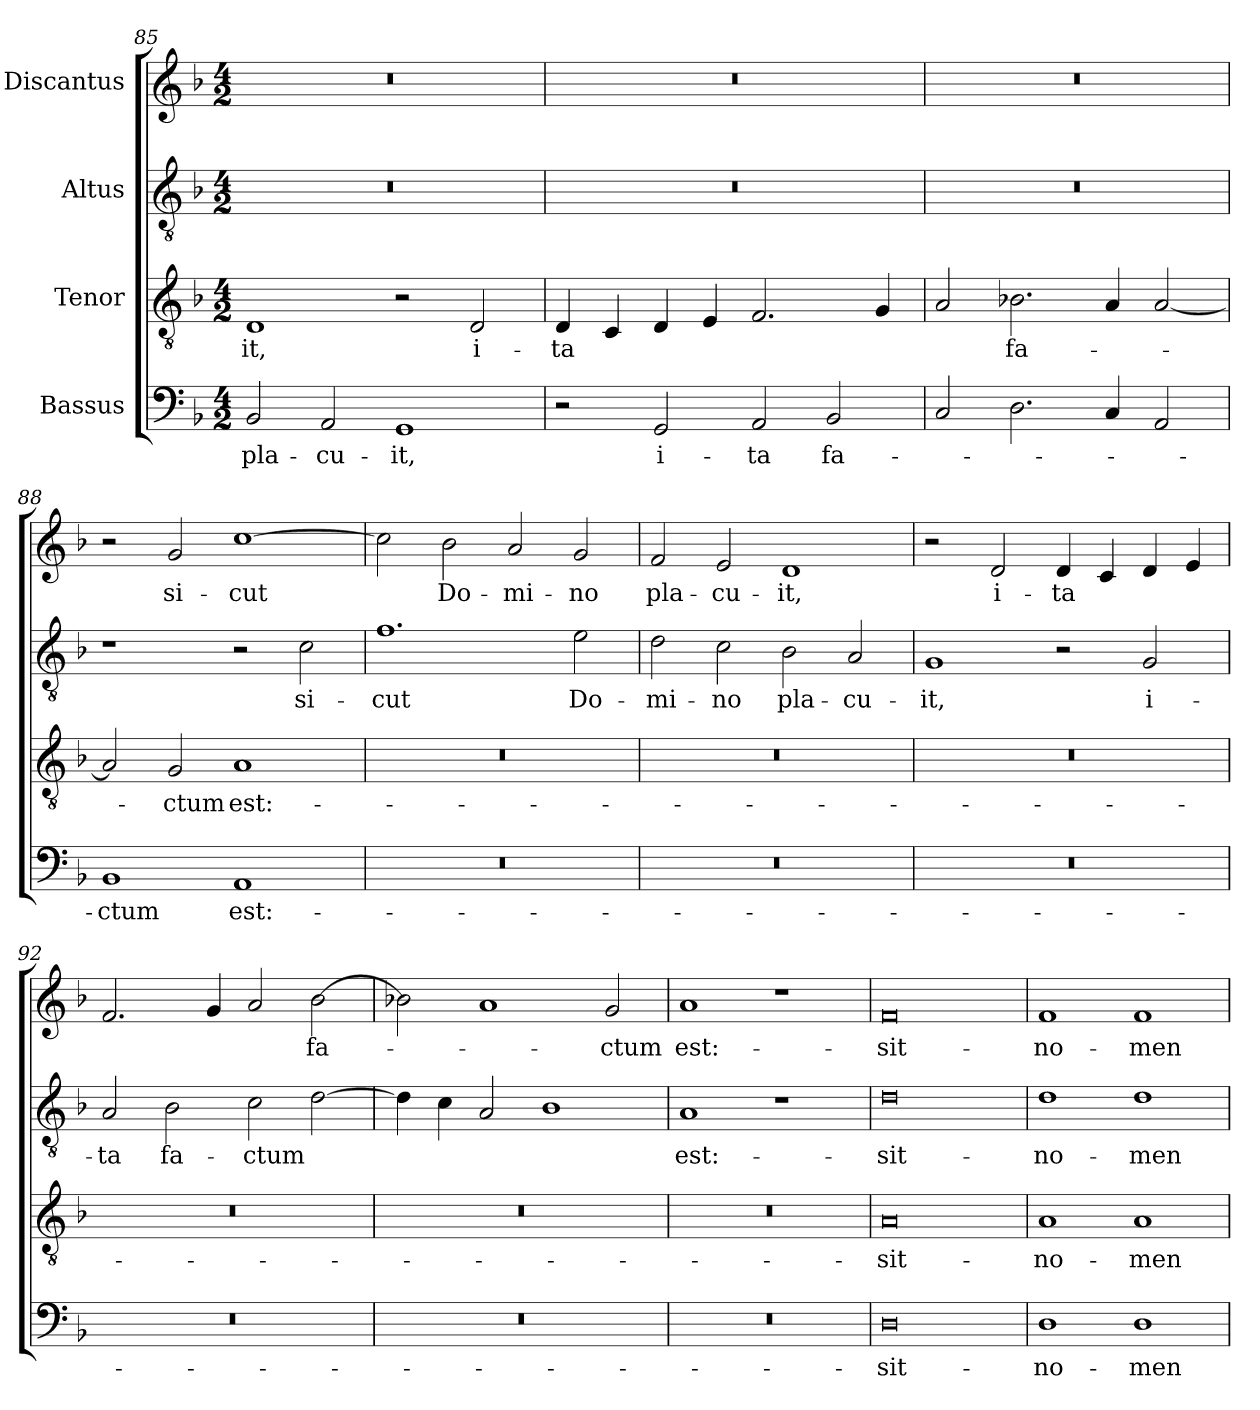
**kern	**text	**kern	**text	**kern	**text	**kern	**text
*part4	*part4	*part3	*part3	*part2	*part2	*part1	*part1
*staff4	*staff4	*staff3	*staff3	*staff2	*staff2	*staff1	*staff1
*I"Bassus	*	*I"Tenor	*	*I"Altus	*	*I"Discantus	*
*clefF4	*	*clefGv2	*	*clefGv2	*	*clefG2	*
*k[b-]	*	*k[b-]	*	*k[b-]	*	*k[b-]	*
*M4/2	*	*M4/2	*	*M4/2	*	*M4/2	*
=85	=85	=85	=85	=85	=85	=85	=85
2BB-/	pla-	1D/	-it,	0r	.	0r	.
2AA/	-cu-	.	.	.	.	.	.
1GG/	-it,	2r	.	.	.	.	.
.	.	2D/	i-	.	.	.	.
=86	=86	=86	=86	=86	=86	=86	=86
2r	.	4D/	-ta	0r	.	0r	.
.	.	4C/	.	.	.	.	.
2GG/	i-	4D/	.	.	.	.	.
.	.	4E/	.	.	.	.	.
2AA/	-ta	2.F/	.	.	.	.	.
2BB-/	fa-	.	.	.	.	.	.
.	.	4G/	.	.	.	.	.
=87	=87	=87	=87	=87	=87	=87	=87
2C/	.	2A/	.	0r	.	0r	.
2.D\	.	2.B-X\	fa-	.	.	.	.
4C/	.	4A/	.	.	.	.	.
2AA/	.	[2A/	.	.	.	.	.
=88	=88	=88	=88	=88	=88	=88	=88
1BB-/	-ctum	2A/]	.	1r	.	2r	.
.	.	2G/	-ctum	.	.	2g/	si-
1AA/	est:-	1A/	est:-	2r	.	[1cc\	-cut
.	.	.	.	2c\	si-	.	.
=89	=89	=89	=89	=89	=89	=89	=89
0r	.	0r	.	1.f\	-cut	2cc\]	.
.	.	.	.	.	.	2b-\	Do-
.	.	.	.	.	.	2a/	-mi-
.	.	.	.	2e\	Do-	2g/	-no
=90	=90	=90	=90	=90	=90	=90	=90
0r	.	0r	.	2d\	-mi-	2f/	pla-
.	.	.	.	2c\	-no	2e/	-cu-
.	.	.	.	2B-\	pla-	1d/	-it,
.	.	.	.	2A/	-cu-	.	.
=91	=91	=91	=91	=91	=91	=91	=91
0r	.	0r	.	1G/	-it,	2r	.
.	.	.	.	.	.	2d/	i-
.	.	.	.	2r	.	4d/	-ta
.	.	.	.	.	.	4c/	.
.	.	.	.	2G/	i-	4d/	.
.	.	.	.	.	.	4e/	.
=92	=92	=92	=92	=92	=92	=92	=92
0r	.	0r	.	2A/	-ta	2.f/	.
.	.	.	.	2B-\	fa-	.	.
.	.	.	.	.	.	4g/	.
.	.	.	.	2c\	-ctum	2a/	.
.	.	.	.	[2d\	.	[2b-\	fa-
=93	=93	=93	=93	=93	=93	=93	=93
0r	.	0r	.	4d\]	.	2b-X\]	.
.	.	.	.	4c\	.	.	.
.	.	.	.	2A/	.	1a/	.
.	.	.	.	1B-\	.	.	.
.	.	.	.	.	.	2g/	-ctum
=94	=94	=94	=94	=94	=94	=94	=94
0r	.	0r	.	1A/	est:-	1a/	est:-
.	.	.	.	1r	.	1r	.
=95	=95	=95	=95	=95	=95	=95	=95
0D\	sit-	0A/	sit-	0d\	sit-	0f/	sit-
=96	=96	=96	=96	=96	=96	=96	=96
1D\	no-	1A/	no-	1d\	no-	1f/	no-
1D\	-men	1A/	-men	1d\	-men	1f/	-men
=	=	=	=	=	=	=	=
*-	*-	*-	*-	*-	*-	*-	*-
